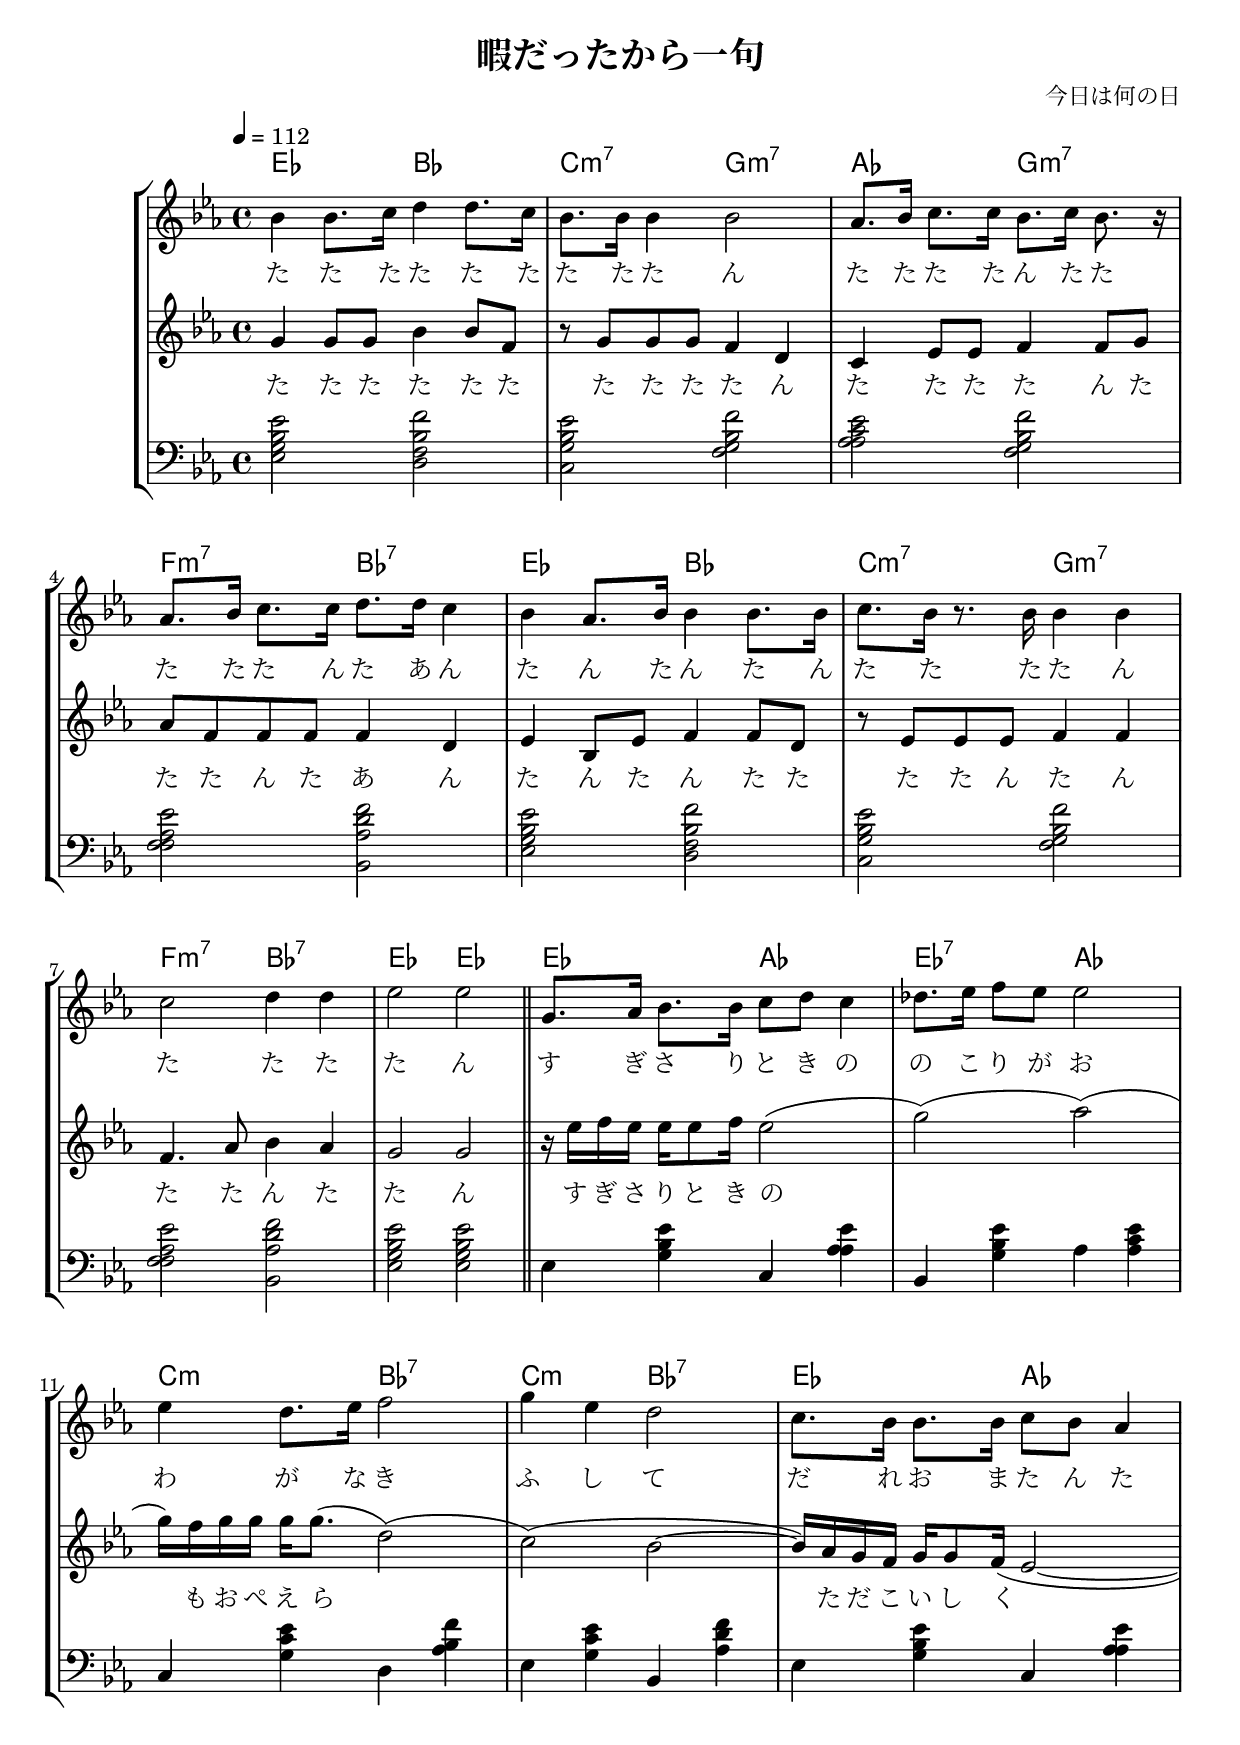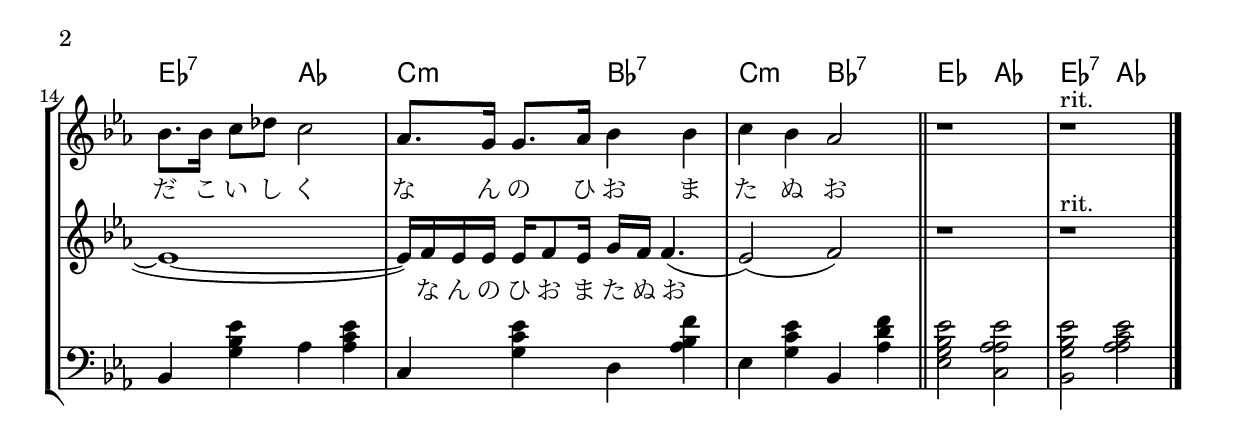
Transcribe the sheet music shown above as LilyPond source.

\version "2.12.1"

\header {
	title = \markup {暇だったから一句}
	composer = \markup \center-column {今日は何の日}
}

harmony = \chordmode {
	es2 bes c:min7 g:min7 as g:min7 f:min7 bes:7 es bes c:min7 g:min7 f:min7 bes:7 es es 

	es as es:7 as c:m bes:7 c:m bes:7 es as es:7 as c:m bes:7 c:m bes:7 

	es as es:7 as 
}

melody = {
	\set Staff.midiInstrument = #"Brass Section"
		\key es \major
	\tempo 4 = 112
bes'4  bes'8.  c''16  d''4  d''8.  c''16 
	bes'8.  bes'16  bes'4  bes'2 
	as'8.  bes'16  c''8.  c''16  bes'8.  c''16  bes'8.  r16 
	as'8.  bes'16  c''8.  c''16  d''8.  d''16  c''4 
	bes'4  as'8.  bes'16  bes'4  bes'8.  bes'16 
	c''8.  bes'16  r8.  bes'16  bes'4  bes'4 
	c''2  d''4  d''4 
	es''2  es''2
	\set Staff.midiInstrument = #"mmi0.42"
	g'8.  as'16  bes'8.  bes'16  c''8  d''8  c''4 
	des''8.  es''16  f''8  es''8  es''2 
	es''4  d''8.  es''16  f''2 
	g''4  es''4  d''2 
	c''8.  bes'16  bes'8.  bes'16  c''8  bes'8  as'4 
	bes'8.  bes'16  c''8  des''8  c''2 
	as'8.  g'16  g'8.  as'16  bes'4  bes'4 
	c''4  bes'4  as'2
	r1 | r1^"rit." \bar "|."
}

words = \lyricmode {
	た  た  た  た  た  た  た  た  た  ん  た  た  た  た  ん  た  た  た  た  た  ん  た  あ  ん  た  ん  た  ん  た  ん  た  た  た  た  ん  た  た  た  た  ん  
	す  ぎ  さ  り  と  き  の  の  こ  り  が  お  わ  が  な  き  ふ  し  て  だ  れ  お  ま  た  ん  た  だ  こ  い  し  く  な  ん  の  ひ  お  ま  た  ぬ  お  
	
}

secondmelody = {
	\set Staff.midiInstrument = #"Trumpet"
		\key es \major
	\tempo 4 = 112
g'4  g'8  g'8  bes'4  bes'8  f'8 
	r8  g'8  g'8  g'8  f'4  d'4 
	c'4  es'8  es'8  f'4  f'8  g'8 
	as'8  f'8  f'8  f'8  f'4  d'4 
	es'4  bes8  es'8  f'4  f'8  d'8 
	r8  es'8  es'8  es'8  f'4  f'4 
	f'4.  as'8  bes'4  as'4 
	g'2  g'2
	\set Staff.midiInstrument = #"Church organ"
	r16 es''16  f''16  es''16  es''16  es''8  f''16  es''2 
	(g''2)  (as''2) 
	(g''16)  f''16  g''16  g''16  g''16  g''8.  (d''2) 
	(c''2)  (bes'2~ 
	bes'16)  as'16  g'16  f'16  g'16  g'8  f'16  (es'2~ 
	es'1~ 
	es'16)  f'16  es'16  es'16  es'16  f'8  es'16  g'16  f'16  f'4. 
	(es'2)  (f'2)
	r1 | r1^"rit." \bar "|."
}

secondwords = \lyricmode {
	た  た  た  た  た  た  た  た  た  た  ん  た  た  た  た  ん  た  た  た  ん  た  あ  ん  た  ん  た  ん  た  た  た  た  ん  た  ん  た  た  ん  た  た  ん  
	す  ぎ  さ  り  と  き  の  も  お  ぺ  え  ら  た  だ  こ  い  し  く  な  ん  の  ひ  お  ま  た  ぬ  お  
	
}

tempochange = {
	\tempo 4 = 112
	r1 | r1 | r1 | r1 | r1 | r1 | r1 | r1 \bar "||"
	\tempo 4 = 112
	r1 | r1 | r1 | r1 | r1 | r1 | r1 | r1 \bar "||"
	\tempo 4 = 112
	r1 | \tempo 4 = 84 r2 \tempo 4 = 74 r2 \bar "|."
}

mainacc = {
	\clef bass
	\set Staff.midiInstrument = #"French horn"
	\key es \major
	\tempo 4 = 112
	<es g bes es'>2
	<d f bes f'>2
	<c g bes es'>2
	<g f bes f'>2
	<as as c' es'>2
	<g f bes f'>2
	<f f as es'>2
	<bes, as d' f'>2
	<es g bes es'>2
	<d f bes f'>2
	<c g bes es'>2
	<g f bes f'>2
	<f f as es'>2
	<bes, as d' f'>2
	<es g bes es'>2
	<es g bes es'>2
	\bar "||"

	\set Staff.midiInstrument = #"Acoustic grand"
	es4 <g bes es'>4
	c4 <as as es'>4
	bes,4 <g bes es'>4
	as4 <as c' es'>4
	c4 <g c' es'>4
	d4 <as bes f'>4
	es4 <g c' es'>4
	bes,4 <as d' f'>4
	es4 <g bes es'>4
	c4 <as as es'>4
	bes,4 <g bes es'>4
	as4 <as c' es'>4
	c4 <g c' es'>4
	d4 <as bes f'>4
	es4 <g c' es'>4
	bes,4 <as d' f'>4
	\bar "||"

	\set Staff.midiInstrument = #"Acoustic grand"
	<es g bes es'>2
	<c as as es'>2
	<bes, g bes es'>2
	<as as c' es'>2
	\bar "|."
}

subacc = {
	\clef bass
	\set Staff.midiInstrument = #"Trombone"
	\key es \major
	\tempo 4 = 112
	es8 r16 <g bes es'>16 <g bes es'>8 r16 es16
	d8 r16 <f bes f'>16 <f bes f'>8 r16 d16
	c8 r16 <g bes es'>16 <g bes es'>8 r16 c16
	g8 r16 <f bes f'>16 <f bes f'>8 r16 g16
	as8 r16 <as c' es'>16 <as c' es'>8 r16 as16
	g8 r16 <f bes f'>16 <f bes f'>8 r16 g16
	f8 r16 <f as es'>16 <f as es'>8 r16 f16
	bes,8 r16 <as d' f'>16 <as d' f'>8 r16 bes,16
	es8 r16 <g bes es'>16 <g bes es'>8 r16 es16
	d8 r16 <f bes f'>16 <f bes f'>8 r16 d16
	c8 r16 <g bes es'>16 <g bes es'>8 r16 c16
	g8 r16 <f bes f'>16 <f bes f'>8 r16 g16
	f8 r16 <f as es'>16 <f as es'>8 r16 f16
	bes,8 r16 <as d' f'>16 <as d' f'>8 r16 bes,16
	es8 r16 <g bes es'>16 <g bes es'>8 r16 es16
	es8 r16 <g bes es'>16 <g bes es'>8 r16 es16
	\bar "||"

	\set Staff.midiInstrument = #"Tuba"
	es4 r4
	c4 r4
	bes,4 r4
	as4 r4
	c4 r4
	d4 r4
	es4 r4
	bes,4 r4
	es4 r4
	c4 r4
	bes,4 r4
	as4 r4
	c4 r4
	d4 r4
	es4 r4
	bes,4 r4
	\bar "||"

	\set Staff.midiInstrument = #"Vibraphone"
	<es g bes es'>2
	<c as as es'>2
	<bes, g bes es'>2
	<as as c' es'>2
	\bar "|."
}

percA = {
	\drummode {
	r1 |r1 |r1 |r1 |r1 |r1 |r1 |r1 \bar "||"
	cymr4 cymr4 cymr4 cymr4  |cymr4 cymr8 cymr16 cymr16 cymr4 cymr4  |cymr4 cymr4 cymr4 cymr4  |cymr4 cymr2.  |cymr4 cymr4 cymr4 cymr4  |cymr4 cymr8 cymr16 cymr16 cymr4 cymr4  |cymr4 cymr4 cymr4 cymr4  |cymr4 cymr2.  \bar "||"
	r1 |r1 \bar "|."
	}
}

percB = {
	\drummode {
	r1 |r1 |r1 |r1 |r1 |r1 |r1 |r1 \bar "||"
	r2 sn2  |r2 sn2  |r2 sn2  |r8 sn8 sn2.  |r2 sn2  |r2 sn2  |r2 sn2  |r8 sn8 sn2.  \bar "||"
	r1 |r1 \bar "|."
	}
}

percC = {
	\drummode {
	r1 |r1 |r1 |r1 |r1 |r1 |r1 |r1 \bar "||"
	bd2. r8 bd8  |bd2. r8 bd8  |bd2. r8 bd8  |bd4. bd8 bd4. bd8  |bd2. r8 bd8  |bd2. r8 bd8  |bd2. r8 bd8  |bd2 r8 bd4.  \bar "||"
	r1 |r1 \bar "|."
	}
}

percD = {
	\drummode {
	r1 |r1 |r1 |r1 |r1 |r1 |r1 |r1 \bar "||"
	r1 |r1 |r1 |r2 r8 tommh8 tommh4  |r1 |r1 |r1 |r8. tommh8. tommh2 r8  \bar "||"
	r1 |r1 \bar "|."
	}
}

percE = {
	\drummode {
	r1 |r1 |r1 |r1 |r1 |r1 |r1 |r1 \bar "||"
	r1 |r1 |r1 |r2. r8 toml8  |r1 |r1 |r1 |r2. toml8 toml8  \bar "||"
	r1 |r1 \bar "|."
	}
}

percF = {
	\drummode {
	r1 | r1 | r1 | r1 | r1 | r1 | r1 | r1 \bar "||"
	r1 |r1 |r1 |r1 |r1 |r1 |r1 |hho1  \bar "||"
	r1 | r1 \bar "|."
	}
}

\score {
	<<
		\new StaffGroup <<
			\new ChordNames {\harmony}
			\new Voice = "melody" {\melody}
			\new Lyrics \lyricsto "melody" \words
			\new Voice = "secondmelody" {\secondmelody}
			\new Lyrics \lyricsto "secondmelody" \secondwords
			\new Staff = "mainacc" {\mainacc}
		>>
	>>
	\layout { }
}
